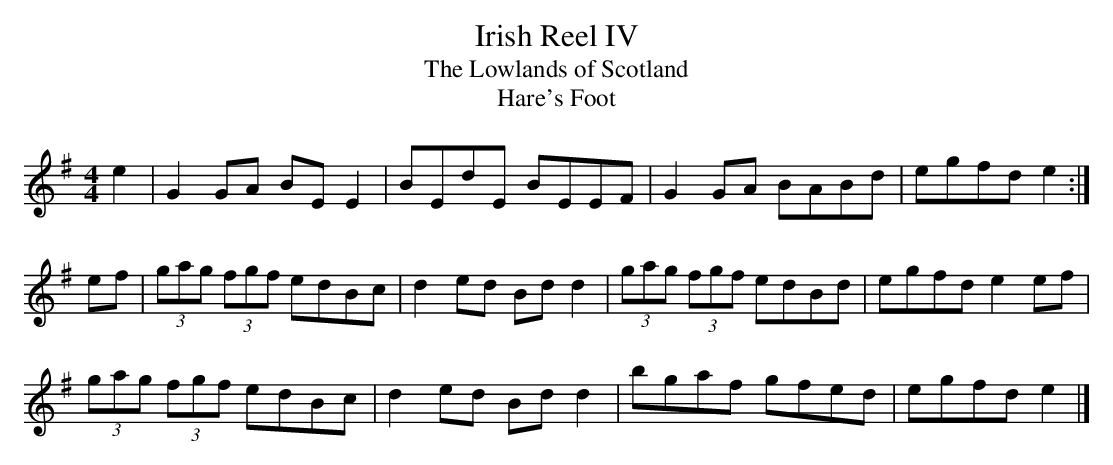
X:1
T:Irish Reel IV
T:Lowlands of Scotland, The
T:Hare's Foot
M:4/4
L:1/8
K:Em
e2|G2 GA BE E2|BEdE BEEF|G2 GA BABd|egfd e2:|
ef|(3gag (3fgf edBc|d2 ed Bd d2|(3gag (3fgf edBd|egfd e2 ef|
(3gag (3fgf edBc|d2 ed Bd d2|bgaf gfed|egfd e2|]
